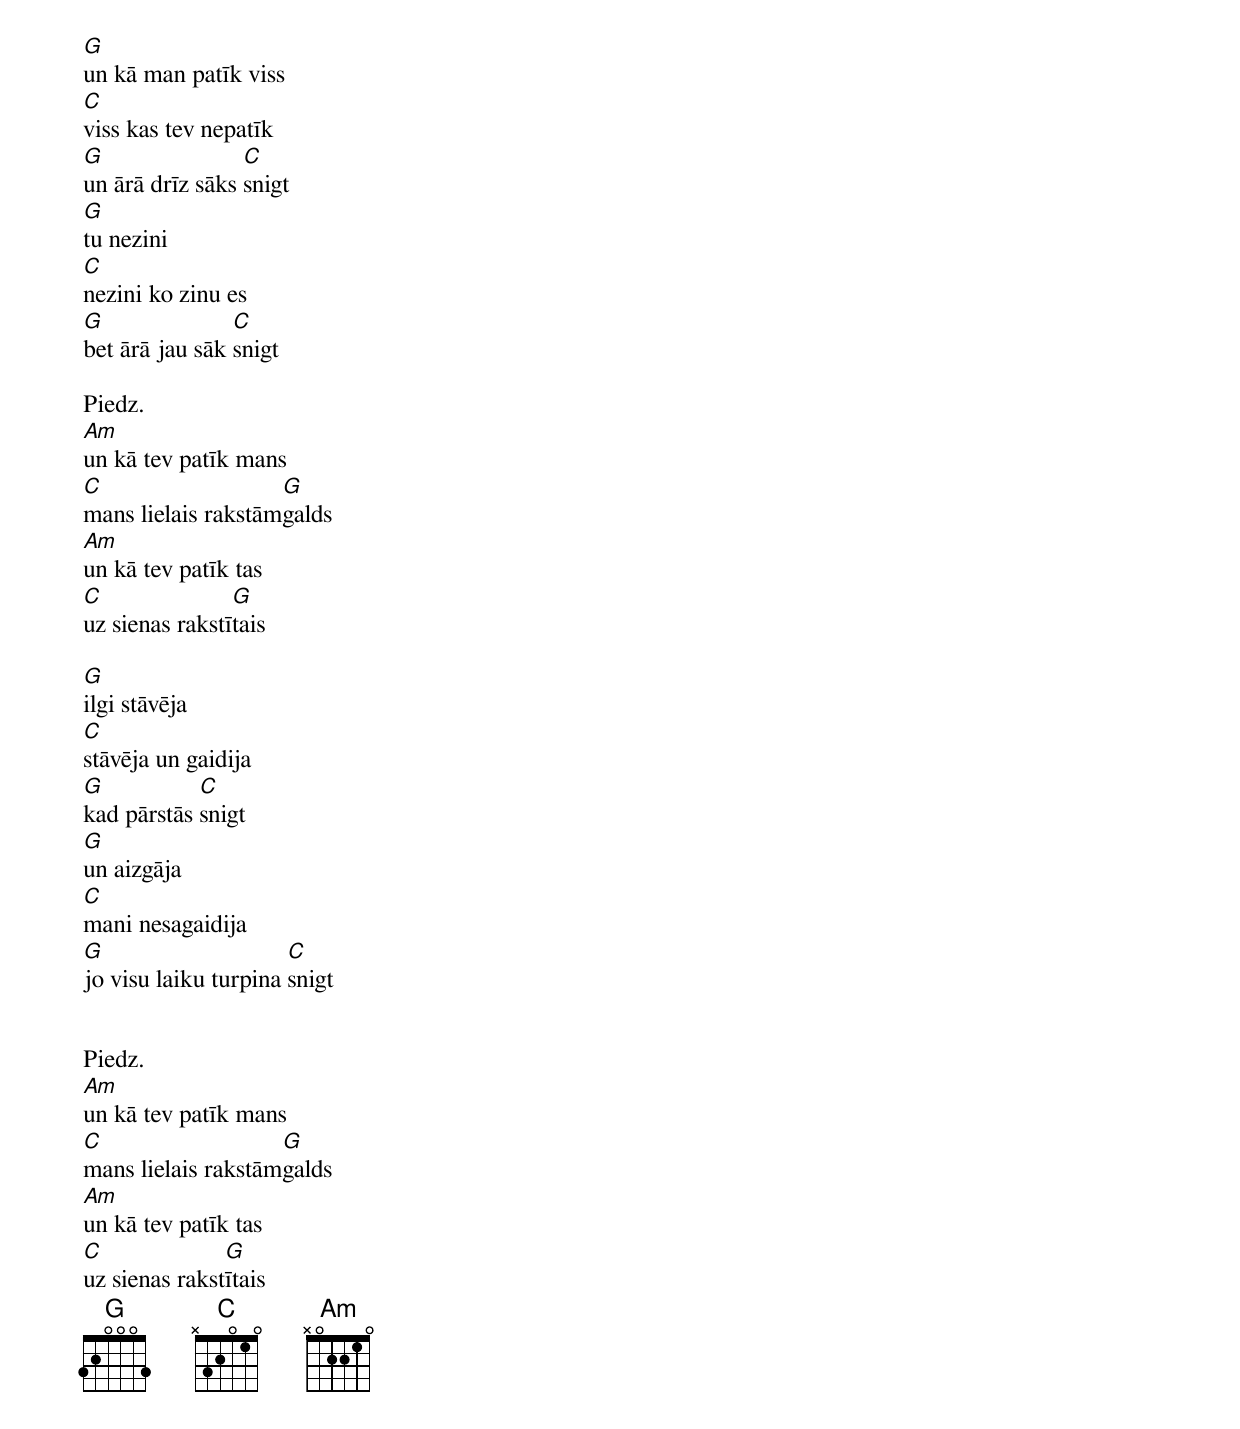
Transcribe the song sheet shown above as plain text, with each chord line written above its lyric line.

G
un kā man patīk viss
C
viss kas tev nepatīk
G                C
un ārā drīz sāks snigt
G
tu nezini
C
nezini ko zinu es
G               C
bet ārā jau sāk snigt

Piedz.
Am
un kā tev patīk mans
C                   G
mans lielais rakstāmgalds
Am
un kā tev patīk tas
C               G
uz sienas rakstītais

G
ilgi stāvēja
C
stāvēja un gaidija
G           C
kad pārstās snigt
G
un aizgāja
C
mani nesagaidija
G                     C
jo visu laiku turpina snigt


Piedz.
Am
un kā tev patīk mans
C                   G
mans lielais rakstāmgalds
Am
un kā tev patīk tas
C              G
uz sienas rakstītais
